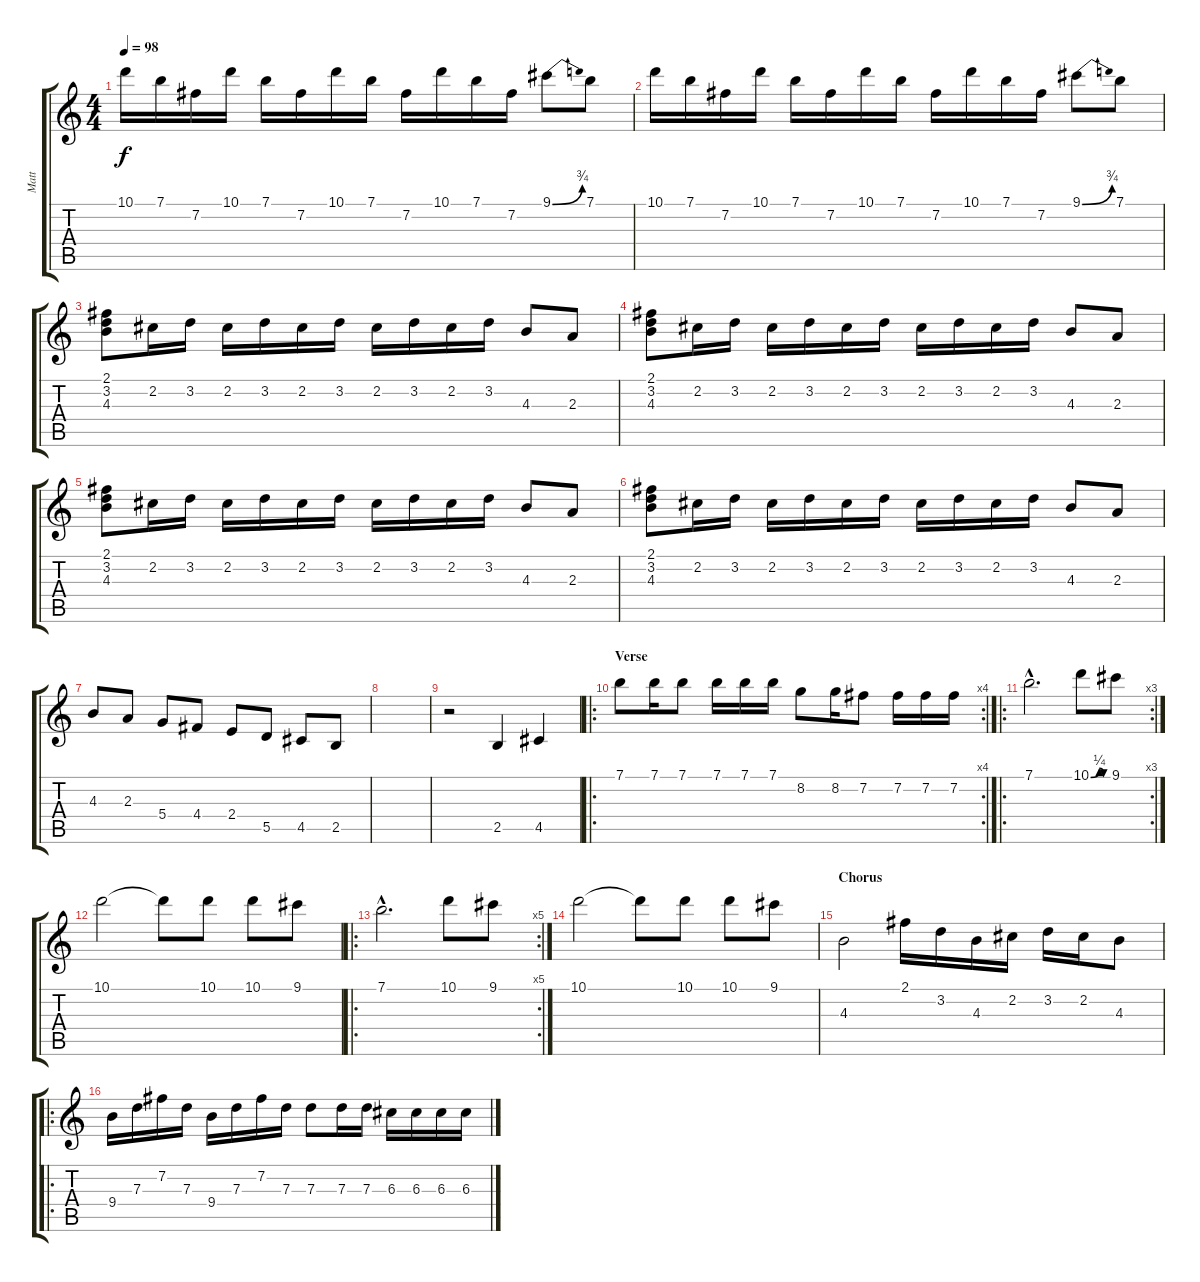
\track ("Matt" "Matt") {instrument overdrivenguitar}
\staff {score tabs}
\tuning (E4 B3 G3 D3 A2 E2) {hide}
\ts (4 4)
\tempo 98
\clef g2
\ks c
10.1.16{dy f} 7.1.16 7.2.16 10.1.16 7.1.16 7.2.16 10.1.16 7.1.16 7.2.16 10.1.16 7.1.16 7.2.16 9.1{be (bend 0 0 60 3)}.8 7.1.8 |
10.1.16 7.1.16 7.2.16 10.1.16 7.1.16 7.2.16 10.1.16 7.1.16 7.2.16 10.1.16 7.1.16 7.2.16 9.1{be (bend 0 0 60 3)}.8 7.1.8 |
(2.1 3.2 4.3).8 2.2.16 3.2.16 2.2.16 3.2.16 2.2.16 3.2.16 2.2.16 3.2.16 2.2.16 3.2.16 4.3.8 2.3.8 |
(2.1 3.2 4.3).8 2.2.16 3.2.16 2.2.16 3.2.16 2.2.16 3.2.16 2.2.16 3.2.16 2.2.16 3.2.16 4.3.8 2.3.8 |
(2.1 3.2 4.3).8 2.2.16 3.2.16 2.2.16 3.2.16 2.2.16 3.2.16 2.2.16 3.2.16 2.2.16 3.2.16 4.3.8 2.3.8 |
(2.1 3.2 4.3).8 2.2.16 3.2.16 2.2.16 3.2.16 2.2.16 3.2.16 2.2.16 3.2.16 2.2.16 3.2.16 4.3.8 2.3.8 |
4.3.8 2.3.8 5.4.8 4.4.8 2.4.8 5.5.8 4.5.8 2.5.8 |
|
r.2 2.5.4 4.5.4 |
\ro
\rc 4
\section ("" "Verse")
7.1.8 7.1.16 7.1.8 7.1.16 7.1.16 7.1.16 8.2.8 8.2.16 7.2.8 7.2.16 7.2.16 7.2.16 |
\ro
\rc 3
7.1{hac}.2{d} 10.1{be (custom 0 0 30 1 45 0 60 0)}.8 9.1.8 |
10.1.2 10.1{t}.8 10.1.8 10.1.8 9.1.8 |
\ro
\rc 5
7.1{hac}.2{d} 10.1.8 9.1.8 |
10.1.2 10.1{t}.8 10.1.8 10.1.8 9.1.8 |
\section ("" "Chorus")
4.3.2 2.1.16 3.2.16 4.3.16 2.2.16 3.2.16 2.2.16 4.3.8 |
\ro
9.4.16 7.3.16 7.2.16 7.3.16 9.4.16 7.3.16 7.2.16 7.3.16 7.3.8 7.3.16 7.3.16 6.3.16 6.3.16 6.3.16 6.3.16
